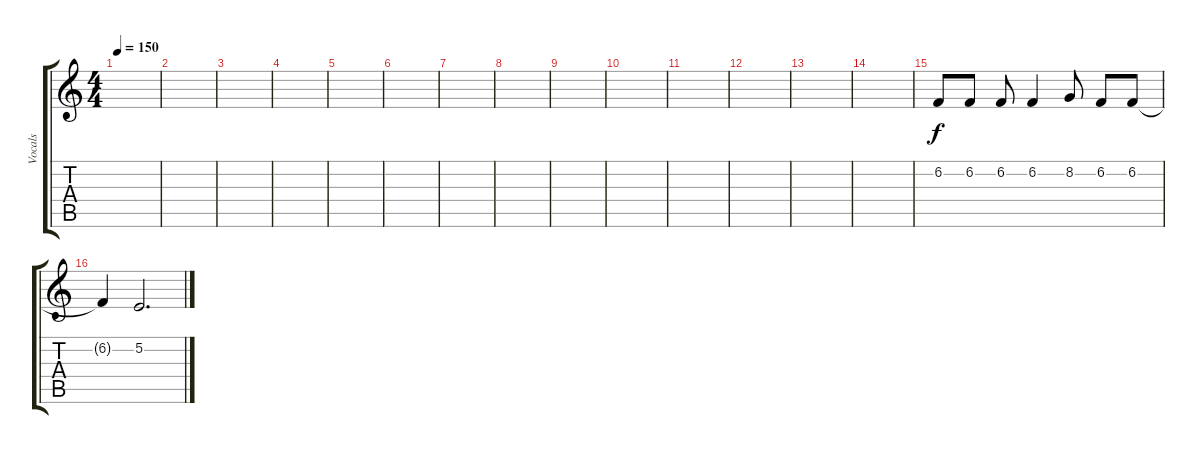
\track ("Vocals" "Vocals") {instrument frenchhorn}
\staff {score tabs}
\tuning (E4 B3 G3 D3 A2 E2) {hide}
\ts (4 4)
\tempo 150
\clef g2
\ks c
|
|
|
|
|
|
|
|
|
|
|
|
|
|
6.2.8 6.2.8 6.2.8 6.2.4 8.2.8 6.2.8 6.2.8 |
6.2{t}.4 5.2.2{d}
